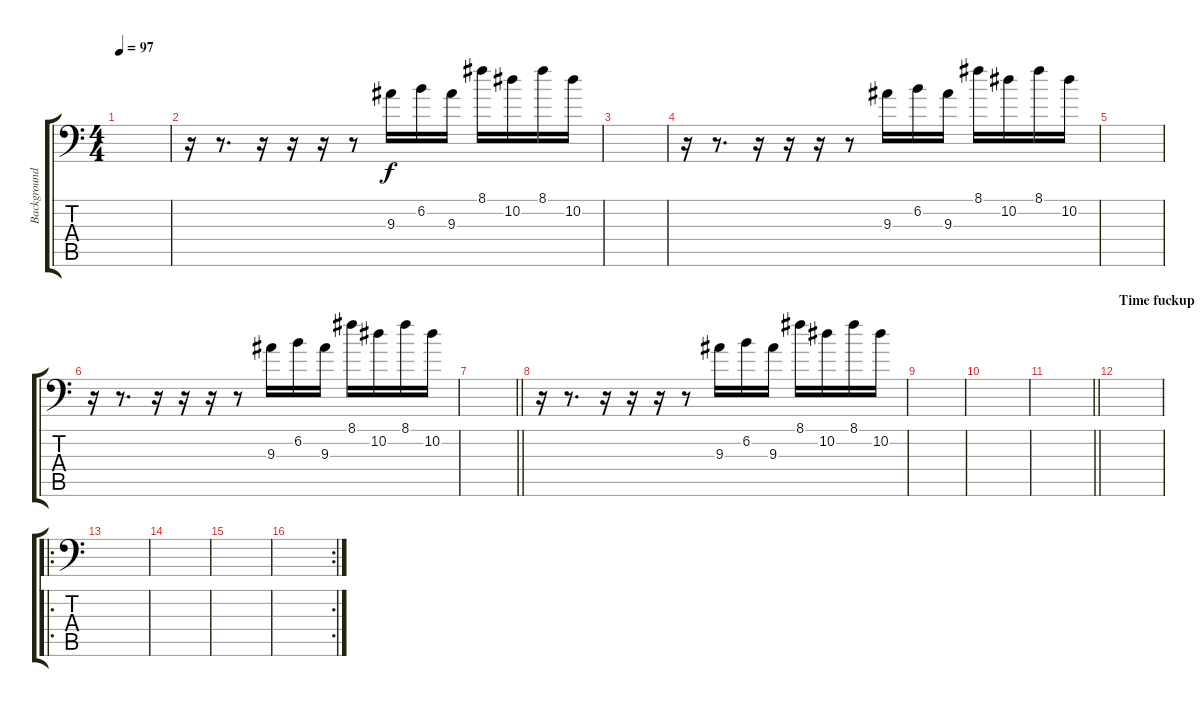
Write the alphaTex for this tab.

\track ("Background Melodies" "Background") {instrument distortionguitar}
\staff {score tabs}
\tuning (Bb3 F3 Db3 Ab2 Eb2 Ab1) {hide}
\ts (4 4)
\tempo 97
\clef f4
\ks c
|
r.16 r.8{d} r.16 r.16 r.16 r.8 9.3.16 6.2.16 9.3.16 8.1.16 10.2.16 8.1.16 10.2.16 |
|
r.16 r.8{d} r.16 r.16 r.16 r.8 9.3.16 6.2.16 9.3.16 8.1.16 10.2.16 8.1.16 10.2.16 |
|
r.16 r.8{d} r.16 r.16 r.16 r.8 9.3.16 6.2.16 9.3.16 8.1.16 10.2.16 8.1.16 10.2.16 |
\barLineRight lightlight
|
r.16 r.8{d} r.16 r.16 r.16 r.8 9.3.16 6.2.16 9.3.16 8.1.16 10.2.16 8.1.16 10.2.16 |
|
|
\barLineRight lightlight
|
\section ("" "Time fuckup")
|
\ro
|
|
|
\rc 2
